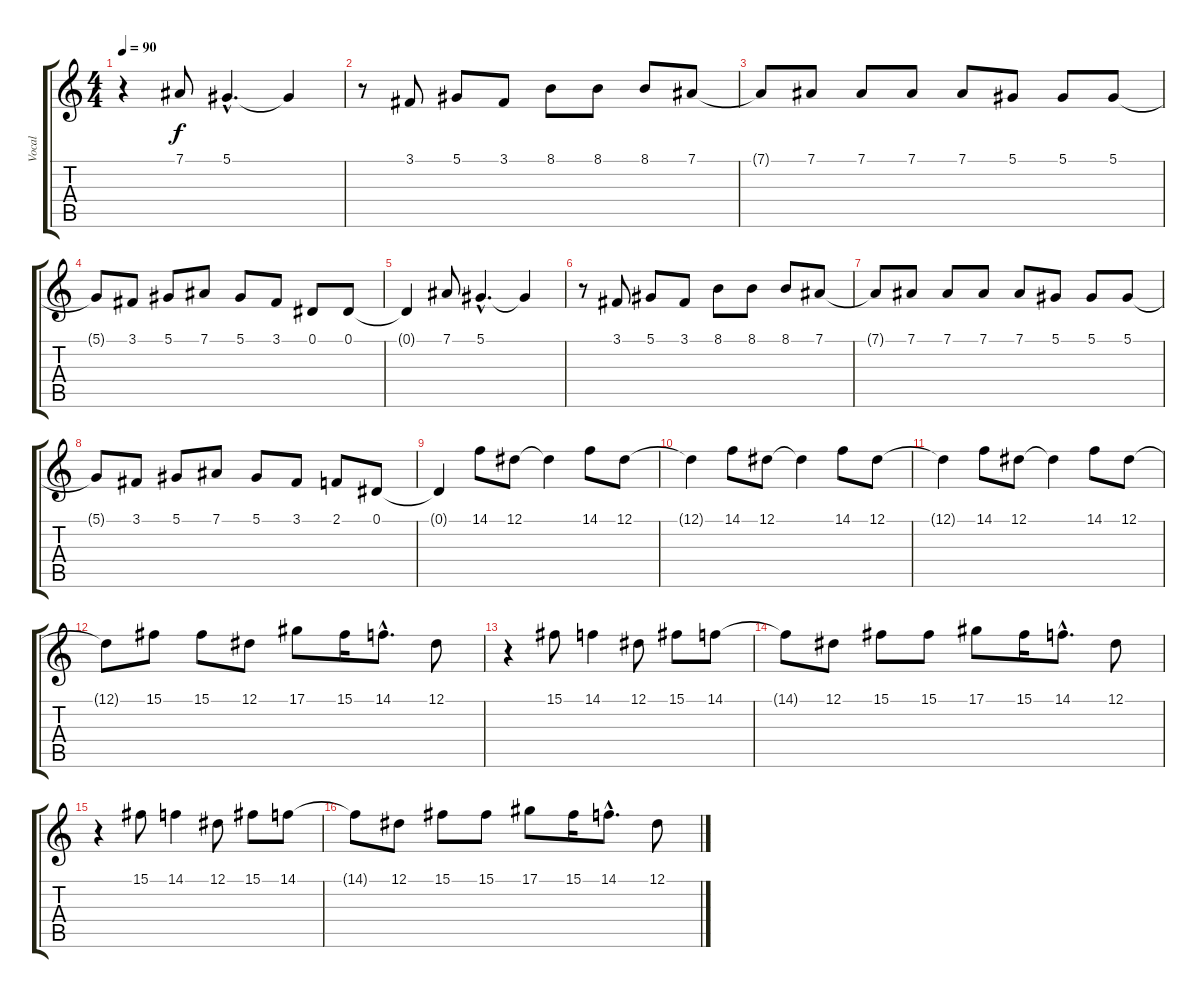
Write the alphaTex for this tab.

\track ("Vocal" "Vocal") {instrument tenorsax}
\staff {score tabs}
\tuning (Eb4 Bb3 Gb3 Db3 Ab2 Eb2) {hide}
\ts (4 4)
\tempo 90
\clef g2
\ks c
r.4{dy f instrument tenorsax} 7.1.8 5.1{hac}.4{d} 5.1{t}.4 |
r.8 3.1.8 5.1.8 3.1.8 8.1.8 8.1.8 8.1.8 7.1.8 |
7.1{t}.8 7.1.8 7.1.8 7.1.8 7.1.8 5.1.8 5.1.8 5.1.8 |
5.1{t}.8 3.1.8 5.1.8 7.1.8 5.1.8 3.1.8 0.1.8 0.1.8 |
0.1{t}.4 7.1.8 5.1{hac}.4{d} 5.1{t}.4 |
r.8 3.1.8 5.1.8 3.1.8 8.1.8 8.1.8 8.1.8 7.1.8 |
7.1{t}.8 7.1.8 7.1.8 7.1.8 7.1.8 5.1.8 5.1.8 5.1.8 |
5.1{t}.8 3.1.8 5.1.8 7.1.8 5.1.8 3.1.8 2.1.8 0.1.8 |
0.1{t}.4 14.1.8 12.1.8 12.1{t}.4 14.1.8 12.1.8 |
12.1{t}.4 14.1.8 12.1.8 12.1{t}.4 14.1.8 12.1.8 |
12.1{t}.4 14.1.8 12.1.8 12.1{t}.4 14.1.8 12.1.8 |
12.1{t}.8 15.1.8 15.1.8 12.1.8 17.1.8 15.1.16 14.1{hac}.8{d} 12.1.8 |
r.4 15.1.8 14.1.4 12.1.8 15.1.8 14.1.8 |
14.1{t}.8 12.1.8 15.1.8 15.1.8 17.1.8 15.1.16 14.1{hac}.8{d} 12.1.8 |
r.4 15.1.8 14.1.4 12.1.8 15.1.8 14.1.8 |
14.1{t}.8 12.1.8 15.1.8 15.1.8 17.1.8 15.1.16 14.1{hac}.8{d} 12.1.8
